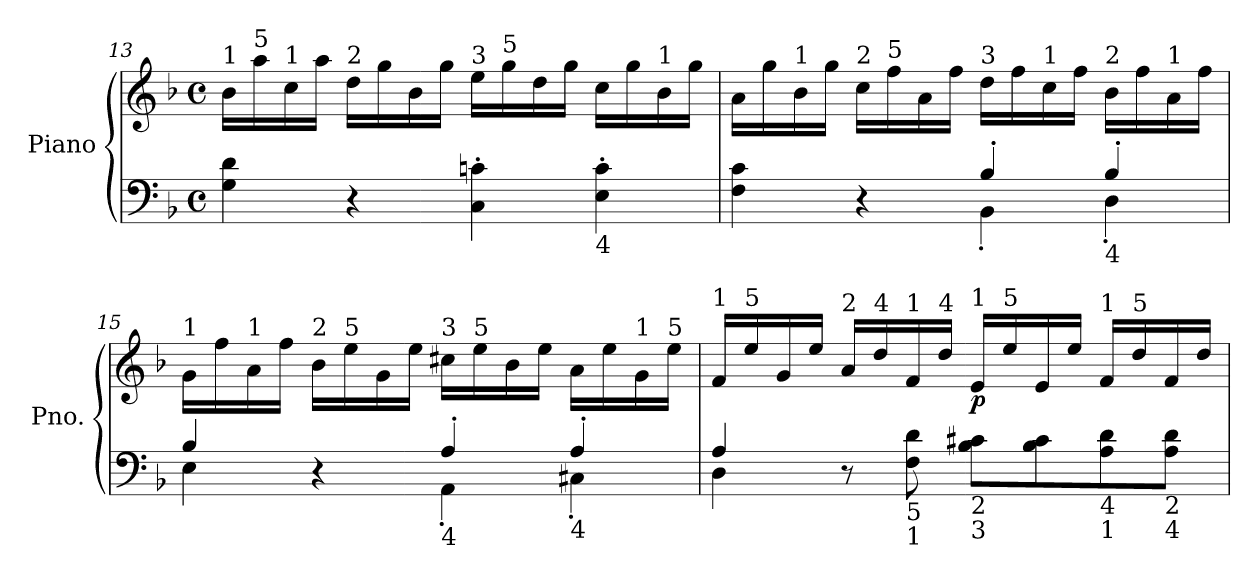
**kern	**kern	**dynam
*part1	*part1	*part1
*staff2	*staff1	*staff1/2
*I"Piano	*	*
*I'Pno.	*	*
!!LO:PB:g=z
*clefF4	*clefG2	*
*k[b-]	*k[b-]	*
*M4/4	*M4/4	*
*met(c)	*met(c)	*
=13	=13	=13
!	!LO:TX:a:t=1	!
4G\ 4d\	16b-\LL	.
!	!LO:TX:a:t=5	!
.	16aa\	.
!	!LO:TX:a:t=1	!
.	16cc\	.
.	16aa\JJ	.
!	!LO:TX:a:t=2	!
4r	16dd\LL	.
.	16gg\	.
.	16b-\	.
.	16gg\JJ	.
!	!LO:TX:a:t=3	!
4C\' 4cn\'	16ee\LL	.
!	!LO:TX:a:t=5	!
.	16gg\	.
.	16dd\	.
.	16gg\JJ	.
!LO:TX:b:t=4	!	!
4E\' 4c\'	16cc\LL	.
.	16gg\	.
!	!LO:TX:a:t=1	!
.	16b-\	.
.	16gg\JJ	.
=14	=14	=14
*^	*	*
4F\ 4c\	2ryy	16a\LL	.
.	.	16gg\	.
!	!	!LO:TX:a:t=1	!
.	.	16b-\	.
.	.	16gg\JJ	.
!	!	!LO:TX:a:t=2	!
4r	.	16cc\LL	.
!	!	!LO:TX:a:t=5	!
.	.	16ff\	.
.	.	16a\	.
.	.	16ff\JJ	.
!	!	!LO:TX:a:t=3	!
4B-'/	4BB-'\	16dd\LL	.
.	.	16ff\	.
!	!	!LO:TX:a:t=1	!
.	.	16cc\	.
.	.	16ff\JJ	.
!	!	!LO:TX:a:t=2	!
!LO:TX:b:t=4	!	!	!
4B-'/	4D'\	16b-\LL	.
.	.	16ff\	.
!	!	!LO:TX:a:t=1	!
.	.	16a\	.
.	.	16ff\JJ	.
=15	=15	=15	=15
!	!	!LO:TX:a:t=1	!
4B-/	4E\	16g\LL	.
.	.	16ff\	.
!	!	!LO:TX:a:t=1	!
.	.	16a\	.
.	.	16ff\JJ	.
!	!	!LO:TX:a:t=2	!
4r	4ryy	16b-\LL	.
!	!	!LO:TX:a:t=5	!
.	.	16ee\	.
.	.	16g\	.
.	.	16ee\JJ	.
!	!	!LO:TX:a:t=3	!
!LO:TX:b:t=4	!	!	!
4A'/	4AA'\	16cc#X\LL	.
!	!	!LO:TX:a:t=5	!
.	.	16ee\	.
.	.	16b-\	.
.	.	16ee\JJ	.
!LO:TX:b:t=4	!	!	!
4A'/	4C#X'\	16a\LL	.
.	.	16ee\	.
!	!	!LO:TX:a:t=1	!
.	.	16g\	.
!	!	!LO:TX:a:t=5	!
.	.	16ee\JJ	.
!!LO:LB:g=z
=16	=16	=16	=16
!	!	!LO:TX:a:t=1	!
4A/	4D\	16f/LL	.
!	!	!LO:TX:a:t=5	!
.	.	16ee/	.
.	.	16g/	.
.	.	16ee/JJ	.
!	!	!LO:TX:a:t=2	!
8r	2.ryy	16a/LL	.
!	!	!LO:TX:a:t=4	!
.	.	16dd/	.
!	!	!LO:TX:a:t=1	!
!LO:TX:b:t=5	!	!	!
!LO:TX:b:t=1	!	!	!
8F\ 8d\	.	16f/	.
!	!	!LO:TX:a:t=4	!
.	.	16dd/JJ	.
!	!	!LO:TX:a:t=1	!
!LO:TX:b:t=2	!	!	!
!LO:TX:b:t=3	!	!	!
!	!	!	!LO:DY:b
8B-\ 8c#X\L	.	16e/LL	p
!	!	!LO:TX:a:t=5	!
.	.	16ee/	.
8B-\ 8c#\	.	16e/	.
.	.	16ee/JJ	.
!	!	!LO:TX:a:t=1	!
!LO:TX:b:t=4	!	!	!
!LO:TX:b:t=1	!	!	!
8A\ 8d\	.	16f/LL	.
!	!	!LO:TX:a:t=5	!
.	.	16dd/	.
!LO:TX:b:t=2	!	!	!
!LO:TX:b:t=4	!	!	!
8A\ 8d\J	.	16f/	.
.	.	16dd/JJ	.
*v	*v	*	*
=	=	=
*-	*-	*-
